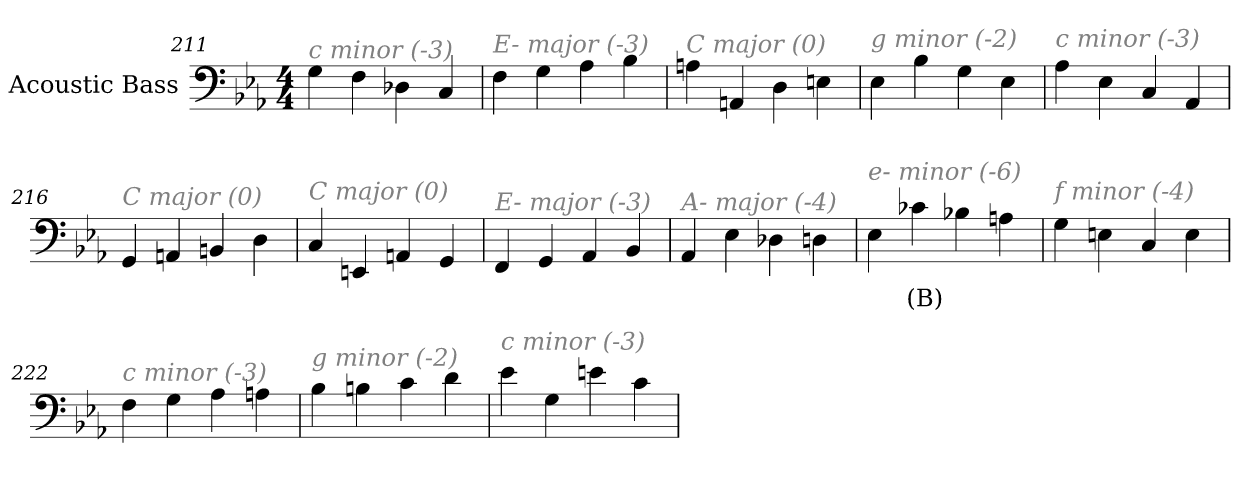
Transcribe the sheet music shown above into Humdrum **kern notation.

**kern	**text
*part1	*part1
*staff1	*staff1
*I"Acoustic Bass	*
*clefF4	*
*ITrd7c12	*
*k[b-e-a-]	*
*E-:	*
*M4/4	*
=211	=211
!LO:TX:i:color=#808080:t=c minor (-3)	!
4GG	.
4FF	.
4DD-X	.
4CC	.
=212	=212
!LO:TX:i:color=#808080:t=E- major (-3)	!
4FF	.
4GG	.
4AA-	.
4BB-	.
=213	=213
!LO:TX:i:color=#808080:t=C major (0)	!
4AAn	.
4AAAn	.
4DD	.
4EEn	.
=214	=214
!LO:TX:i:color=#808080:t=g minor (-2)	!
4EE-	.
4BB-	.
4GG	.
4EE-	.
=215	=215
!LO:TX:i:color=#808080:t=c minor (-3)	!
4AA-	.
4EE-	.
4CC	.
4AAA-	.
=216	=216
!LO:TX:i:color=#808080:t=C major (0)	!
4GGG	.
4AAAn	.
4BBBn	.
4DD	.
=217	=217
!LO:TX:i:color=#808080:t=C major (0)	!
4CC	.
4EEEn	.
4AAAn	.
4GGG	.
=218	=218
!LO:TX:i:color=#808080:t=E- major (-3)	!
4FFF	.
4GGG	.
4AAA-	.
4BBB-	.
=219	=219
!LO:TX:i:color=#808080:t=A- major (-4)	!
4AAA-	.
4EE-	.
4DD-X	.
4DDn	.
=220	=220
!LO:TX:i:color=#808080:t=e- minor (-6)	!
4EE-	.
4C-Xi	(B)
4BB-X	.
4AAn	.
=221	=221
!LO:TX:i:color=#808080:t=f minor (-4)	!
4GG	.
4EEn	.
4CC	.
4EE	.
=222	=222
!LO:TX:i:color=#808080:t=c minor (-3)	!
4FF	.
4GG	.
4AA-	.
4AAn	.
=223	=223
!LO:TX:i:color=#808080:t=g minor (-2)	!
4BB-	.
4BBn	.
4C	.
4D	.
=224	=224
!LO:TX:i:color=#808080:t=c minor (-3)	!
4E-	.
4GG	.
4En	.
4C	.
=	=
*-	*-
